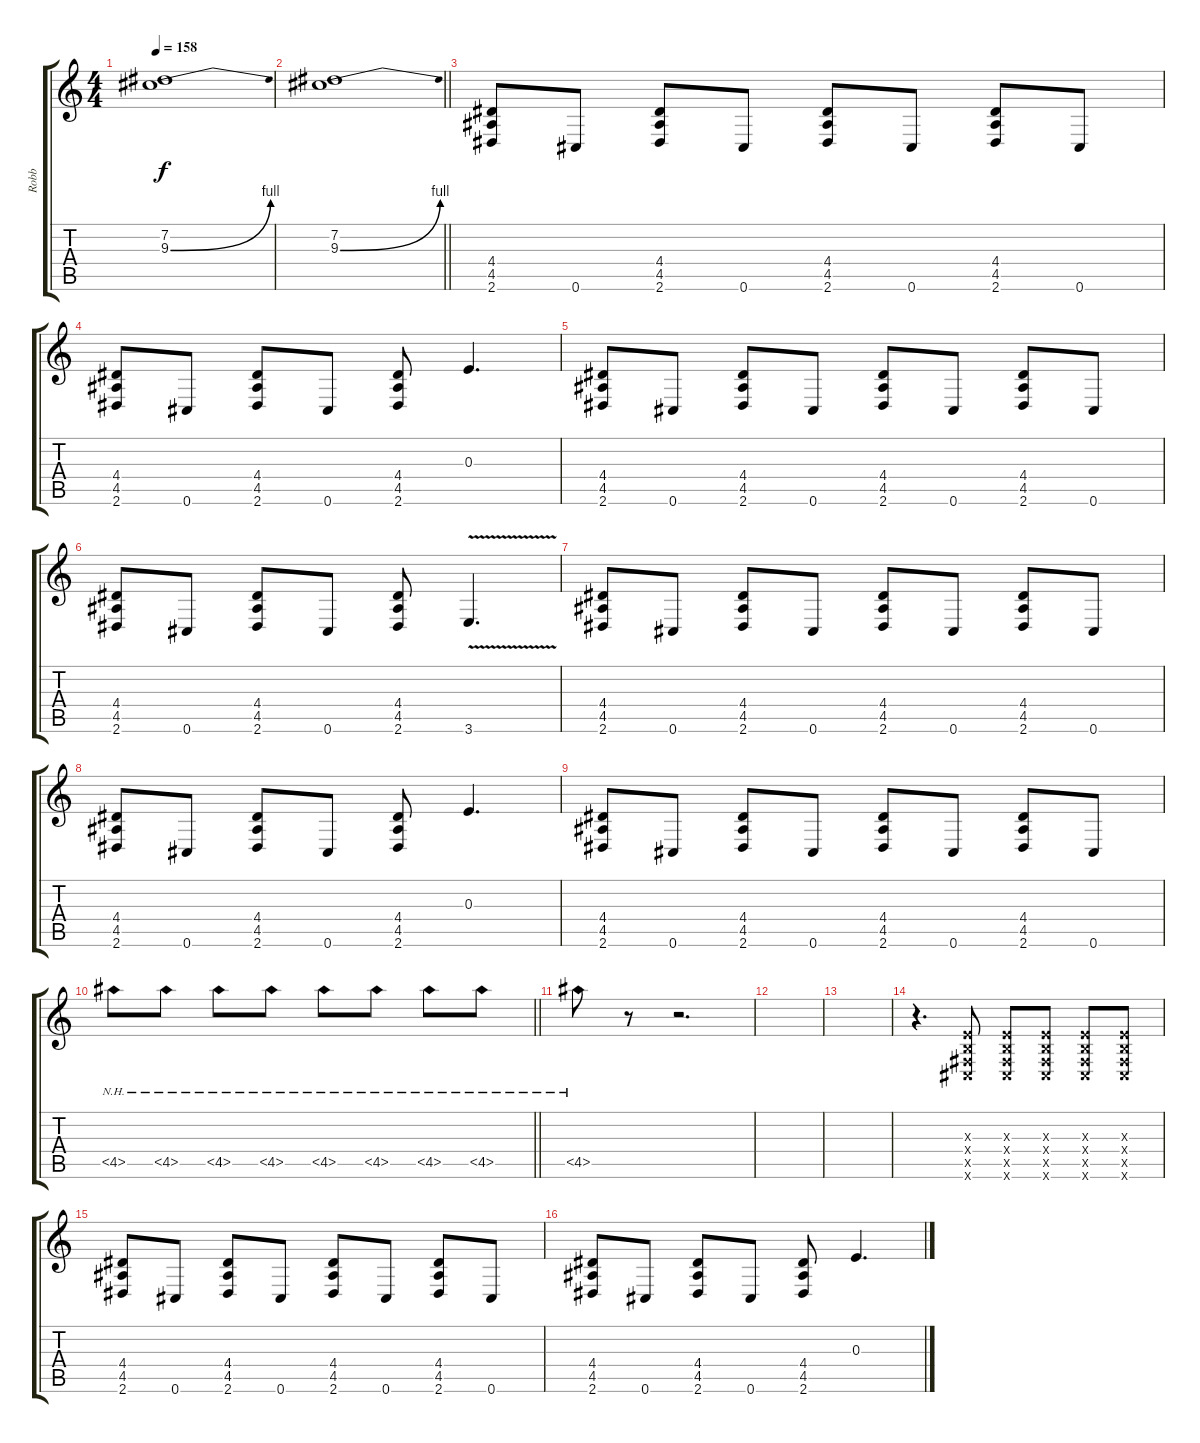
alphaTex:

\track ("Robb" "Robb") {instrument distortionguitar}
\staff {score tabs}
\tuning (Db4 Ab3 E3 B2 Gb2 Db2) {hide}
\ts (4 4)
\tempo 158
\clef g2
\ks c
(7.2 9.3{be (bend 0 0 60 4)}).1{dy f} |
\barLineRight lightlight
(7.2 9.3{be (bend 0 0 60 4)}).1 |
(4.4 4.5 2.6).8 0.6.8 (4.4 4.5 2.6).8 0.6.8 (4.4 4.5 2.6).8 0.6.8 (4.4 4.5 2.6).8 0.6.8 |
(4.4 4.5 2.6).8 0.6.8 (4.4 4.5 2.6).8 0.6.8 (4.4 4.5 2.6).8 0.3.4{d} |
(4.4 4.5 2.6).8 0.6.8 (4.4 4.5 2.6).8 0.6.8 (4.4 4.5 2.6).8 0.6.8 (4.4 4.5 2.6).8 0.6.8 |
(4.4 4.5 2.6).8 0.6.8 (4.4 4.5 2.6).8 0.6.8 (4.4 4.5 2.6).8 3.6{v}.4{d} |
(4.4 4.5 2.6).8 0.6.8 (4.4 4.5 2.6).8 0.6.8 (4.4 4.5 2.6).8 0.6.8 (4.4 4.5 2.6).8 0.6.8 |
(4.4 4.5 2.6).8 0.6.8 (4.4 4.5 2.6).8 0.6.8 (4.4 4.5 2.6).8 0.3.4{d} |
(4.4 4.5 2.6).8 0.6.8 (4.4 4.5 2.6).8 0.6.8 (4.4 4.5 2.6).8 0.6.8 (4.4 4.5 2.6).8 0.6.8 |
\barLineRight lightlight
4.5{nh}.8 4.5{nh}.8 4.5{nh}.8 4.5{nh}.8 4.5{nh}.8 4.5{nh}.8 4.5{nh}.8 4.5{nh}.8 |
4.5{nh}.8 r.8 r.2{d} |
|
|
r.4{d} (0.3{x} 0.4{x} 0.5{x} 0.6{x}).8 (0.3{x} 0.4{x} 0.5{x} 0.6{x}).8 (0.3{x} 0.4{x} 0.5{x} 0.6{x}).8 (0.3{x} 0.4{x} 0.5{x} 0.6{x}).8 (0.3{x} 0.4{x} 0.5{x} 0.6{x}).8 |
(4.4 4.5 2.6).8 0.6.8 (4.4 4.5 2.6).8 0.6.8 (4.4 4.5 2.6).8 0.6.8 (4.4 4.5 2.6).8 0.6.8 |
(4.4 4.5 2.6).8 0.6.8 (4.4 4.5 2.6).8 0.6.8 (4.4 4.5 2.6).8 0.3.4{d}
